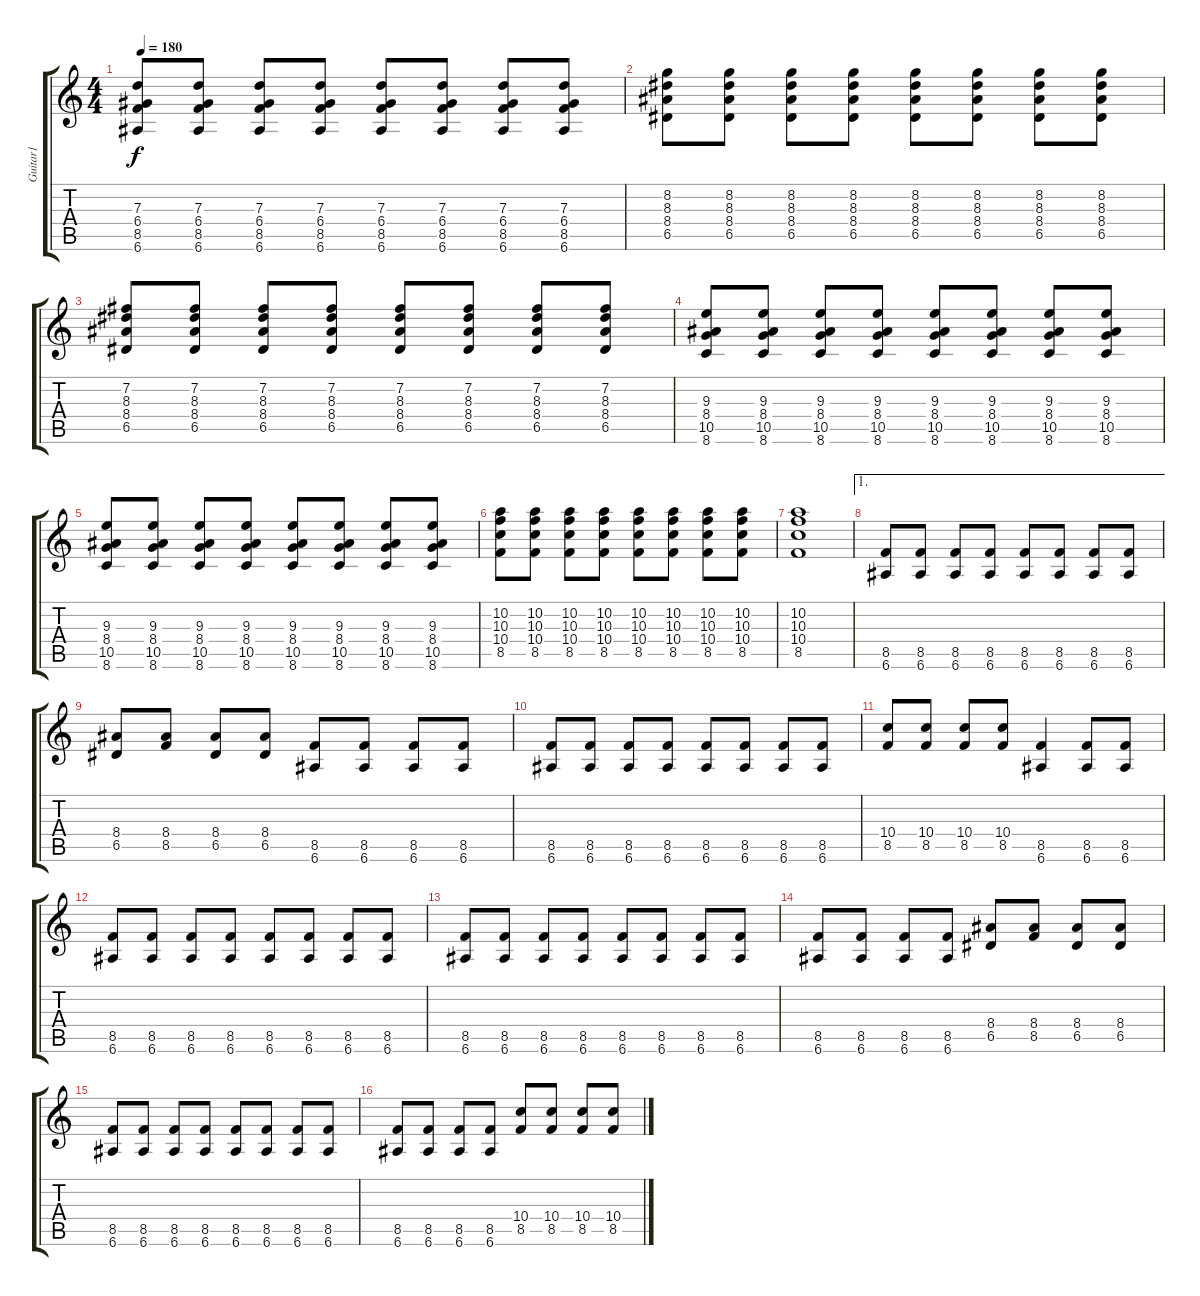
\track ("Guitar1" "Guitar1") {instrument overdrivenguitar}
\staff {score tabs}
\tuning (E4 B3 G3 D3 A2 E2) {hide}
\ts (4 4)
\tempo 180
\clef g2
\ks c
(7.3 6.4 8.5 6.6).8{dy f} (7.3 6.4 8.5 6.6).8 (7.3 6.4 8.5 6.6).8 (7.3 6.4 8.5 6.6).8 (7.3 6.4 8.5 6.6).8 (7.3 6.4 8.5 6.6).8 (7.3 6.4 8.5 6.6).8 (7.3 6.4 8.5 6.6).8 |
(8.2 8.3 8.4 6.5).8 (8.2 8.3 8.4 6.5).8 (8.2 8.3 8.4 6.5).8 (8.2 8.3 8.4 6.5).8 (8.2 8.3 8.4 6.5).8 (8.2 8.3 8.4 6.5).8 (8.2 8.3 8.4 6.5).8 (8.2 8.3 8.4 6.5).8 |
(7.2 8.3 8.4 6.5).8 (7.2 8.3 8.4 6.5).8 (7.2 8.3 8.4 6.5).8 (7.2 8.3 8.4 6.5).8 (7.2 8.3 8.4 6.5).8 (7.2 8.3 8.4 6.5).8 (7.2 8.3 8.4 6.5).8 (7.2 8.3 8.4 6.5).8 |
(9.3 8.4 10.5 8.6).8 (9.3 8.4 10.5 8.6).8 (9.3 8.4 10.5 8.6).8 (9.3 8.4 10.5 8.6).8 (9.3 8.4 10.5 8.6).8 (9.3 8.4 10.5 8.6).8 (9.3 8.4 10.5 8.6).8 (9.3 8.4 10.5 8.6).8 |
(9.3 8.4 10.5 8.6).8 (9.3 8.4 10.5 8.6).8 (9.3 8.4 10.5 8.6).8 (9.3 8.4 10.5 8.6).8 (9.3 8.4 10.5 8.6).8 (9.3 8.4 10.5 8.6).8 (9.3 8.4 10.5 8.6).8 (9.3 8.4 10.5 8.6).8 |
(10.2 10.3 10.4 8.5).8 (10.2 10.3 10.4 8.5).8 (10.2 10.3 10.4 8.5).8 (10.2 10.3 10.4 8.5).8 (10.2 10.3 10.4 8.5).8 (10.2 10.3 10.4 8.5).8 (10.2 10.3 10.4 8.5).8 (10.2 10.3 10.4 8.5).8 |
(10.2 10.3 10.4 8.5).1 |
\ae 1
(8.5 6.6).8 (8.5 6.6).8 (8.5 6.6).8 (8.5 6.6).8 (8.5 6.6).8 (8.5 6.6).8 (8.5 6.6).8 (8.5 6.6).8 |
(8.4 6.5).8 (8.4 8.5).8 (8.4 6.5).8 (8.4 6.5).8 (8.5 6.6).8 (8.5 6.6).8 (8.5 6.6).8 (8.5 6.6).8 |
(8.5 6.6).8 (8.5 6.6).8 (8.5 6.6).8 (8.5 6.6).8 (8.5 6.6).8 (8.5 6.6).8 (8.5 6.6).8 (8.5 6.6).8 |
(10.4 8.5).8 (10.4 8.5).8 (10.4 8.5).8 (10.4 8.5).8 (8.5 6.6).4 (8.5 6.6).8 (8.5 6.6).8 |
(8.5 6.6).8 (8.5 6.6).8 (8.5 6.6).8 (8.5 6.6).8 (8.5 6.6).8 (8.5 6.6).8 (8.5 6.6).8 (8.5 6.6).8 |
(8.5 6.6).8 (8.5 6.6).8 (8.5 6.6).8 (8.5 6.6).8 (8.5 6.6).8 (8.5 6.6).8 (8.5 6.6).8 (8.5 6.6).8 |
(8.5 6.6).8 (8.5 6.6).8 (8.5 6.6).8 (8.5 6.6).8 (8.4 6.5).8 (8.4 8.5).8 (8.4 6.5).8 (8.4 6.5).8 |
(8.5 6.6).8 (8.5 6.6).8 (8.5 6.6).8 (8.5 6.6).8 (8.5 6.6).8 (8.5 6.6).8 (8.5 6.6).8 (8.5 6.6).8 |
(8.5 6.6).8 (8.5 6.6).8 (8.5 6.6).8 (8.5 6.6).8 (10.4 8.5).8 (10.4 8.5).8 (10.4 8.5).8 (10.4 8.5).8
